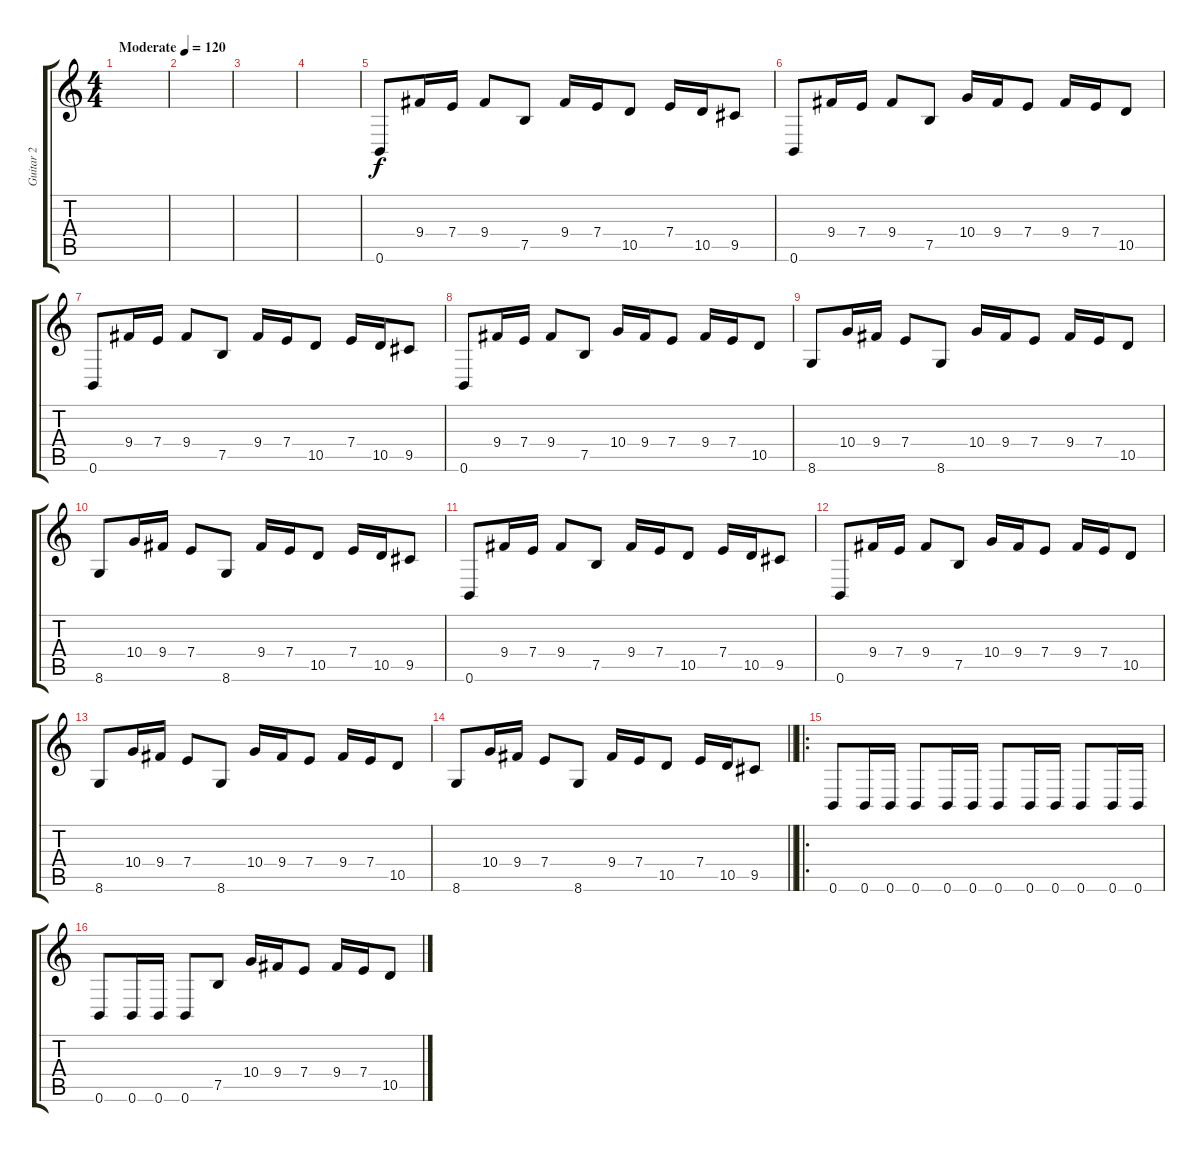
\track ("Guitar 2" "Guitar 2") {instrument distortionguitar bank 5}
\staff {score tabs}
\tuning (B3 Gb3 D3 A2 E2 B1) {hide}
\ts (4 4)
\tempo (120 "Moderate")
\clef g2
\ks c
|
|
|
|
0.6.8 9.4.16 7.4.16 9.4.8 7.5.8 9.4.16 7.4.16 10.5.8 7.4.16 10.5.16 9.5.8 |
0.6.8 9.4.16 7.4.16 9.4.8 7.5.8 10.4.16 9.4.16 7.4.8 9.4.16 7.4.16 10.5.8 |
0.6.8 9.4.16 7.4.16 9.4.8 7.5.8 9.4.16 7.4.16 10.5.8 7.4.16 10.5.16 9.5.8 |
0.6.8 9.4.16 7.4.16 9.4.8 7.5.8 10.4.16 9.4.16 7.4.8 9.4.16 7.4.16 10.5.8 |
8.6.8 10.4.16 9.4.16 7.4.8 8.6.8 10.4.16 9.4.16 7.4.8 9.4.16 7.4.16 10.5.8 |
8.6.8 10.4.16 9.4.16 7.4.8 8.6.8 9.4.16 7.4.16 10.5.8 7.4.16 10.5.16 9.5.8 |
0.6.8 9.4.16 7.4.16 9.4.8 7.5.8 9.4.16 7.4.16 10.5.8 7.4.16 10.5.16 9.5.8 |
0.6.8 9.4.16 7.4.16 9.4.8 7.5.8 10.4.16 9.4.16 7.4.8 9.4.16 7.4.16 10.5.8 |
8.6.8 10.4.16 9.4.16 7.4.8 8.6.8 10.4.16 9.4.16 7.4.8 9.4.16 7.4.16 10.5.8 |
\barLineRight lightlight
8.6.8 10.4.16 9.4.16 7.4.8 8.6.8 9.4.16 7.4.16 10.5.8 7.4.16 10.5.16 9.5.8 |
\ro
0.6.8 0.6.16 0.6.16 0.6.8 0.6.16 0.6.16 0.6.8 0.6.16 0.6.16 0.6.8 0.6.16 0.6.16 |
0.6.8 0.6.16 0.6.16 0.6.8 7.5.8 10.4.16 9.4.16 7.4.8 9.4.16 7.4.16 10.5.8
